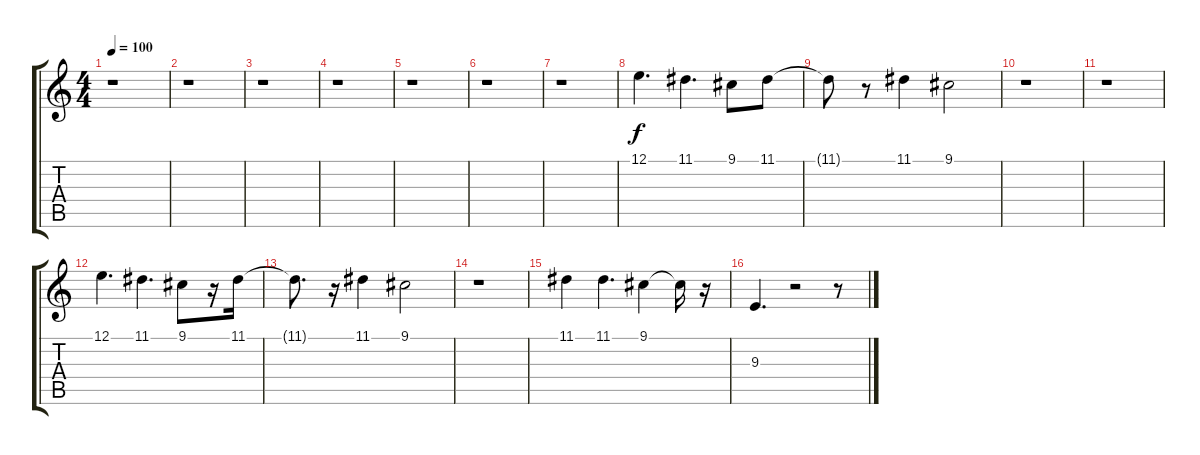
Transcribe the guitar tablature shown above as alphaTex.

\track "" {instrument piccolo}
\staff {score tabs}
\tuning (E4 B3 G3 D3 A2 E2) {hide}
\ts (4 4)
\tempo 100
\clef g2
\ks c
r.1{dy f} |
r.1 |
r.1 |
r.1 |
r.1 |
r.1 |
r.1 |
12.1.4{d} 11.1.4{d} 9.1.8 11.1.8 |
11.1{t}.8 r.8 11.1.4 9.1.2 |
r.1 |
r.1 |
12.1.4{d} 11.1.4{d} 9.1.8 r.16 11.1.16 |
11.1{t}.8{d} r.16 11.1.4 9.1.2 |
r.1 |
11.1.4 11.1.4{d} 9.1.4 9.1{t}.16 r.16 |
9.3.4{d} r.2 r.8
